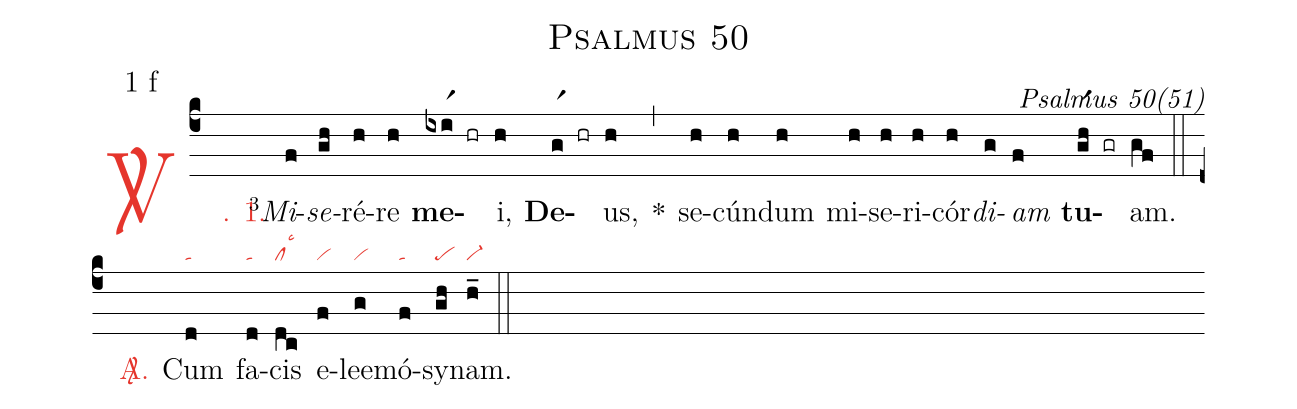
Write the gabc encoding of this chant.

name: Psalmus 50;
mode: 1;
mode-differentia: f;
commentary: Psalmus 50(51);
nabc-lines: 1;
%%
(c4)

<c><sp>V/</sp>. 1.</c>() <v>\VSup{3}</v><i>Mi</i>(f)<i>se</i>(gh)ré(h)re(h) <b>me</b>(ixir1 hr)i,(h) <b>De</b>(gr1 hr)us,(h) *(,) se(h)cún(h)dum(h) mi(h)se(h)ri(h)cór(h)<i>di</i>(g)<i>am</i>(f) <b>tu</b>(gr1h gr)am.(gf)

(::)

<nlba><c><sp>A/</sp>.</c>() Cum</nlba>(d|ta) fa(d|ta)cis(dc|cllsc3) e(f|vi)lee(g|vi)mó(f|ta)sy(gh|pe)nam.(h_|vi-)

(::)
